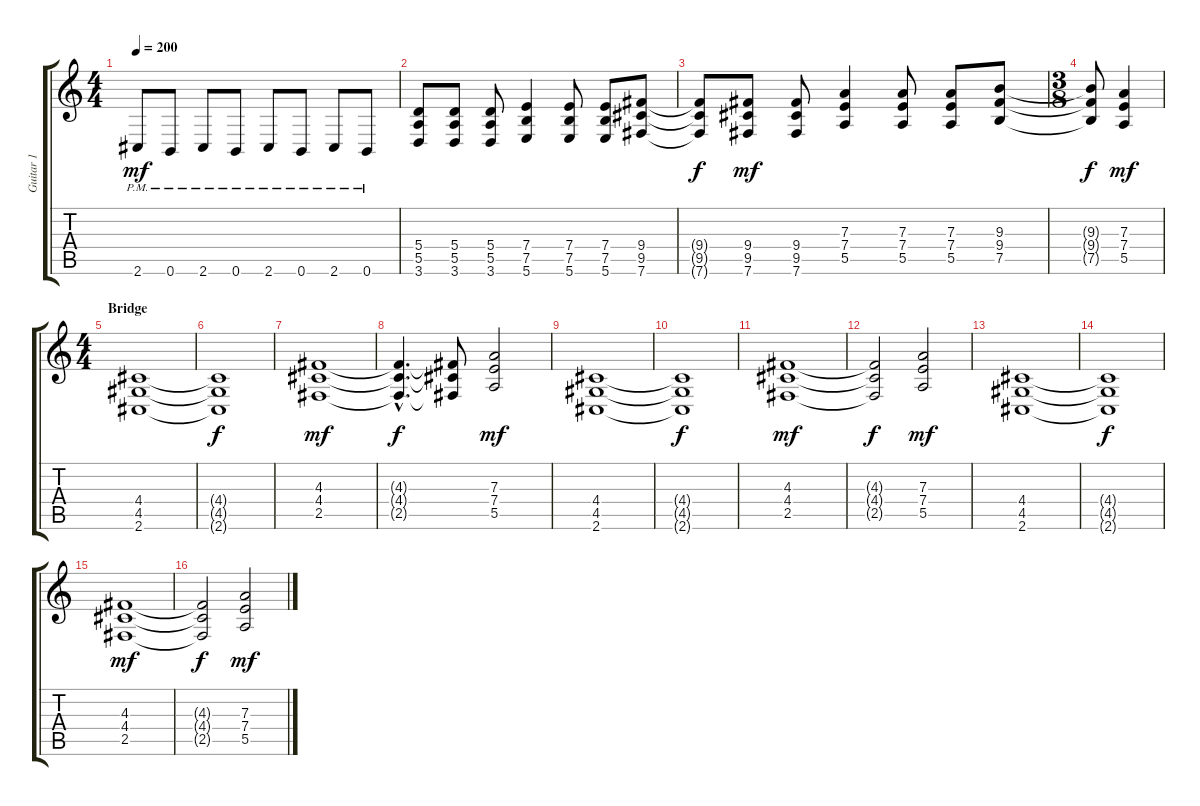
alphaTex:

\track ("Guitar 1" "Guitar 1") {instrument overdrivenguitar}
\staff {score tabs}
\tuning (B3 Gb3 D3 A2 E2 B1) {hide}
\ts (4 4)
\tempo 200
\clef g2
\ks c
2.6{pm}.8{dy mf} 0.6{pm}.8 2.6{pm}.8 0.6{pm}.8 2.6{pm}.8 0.6{pm}.8 2.6{pm}.8 0.6{pm}.8 |
(5.4 5.5 3.6).8 (5.4 5.5 3.6).8 (5.4 5.5 3.6).8 (7.4 7.5 5.6).4 (7.4 7.5 5.6).8 (7.4 7.5 5.6).8 (9.4 9.5 7.6).8 |
(9.4{t} 9.5{t} 7.6{t}).8{dy f} (9.4 9.5 7.6).8{dy mf} (9.4 9.5 7.6).8 (7.3 7.4 5.5).4 (7.3 7.4 5.5).8 (7.3 7.4 5.5).8 (9.3 9.4 7.5).8 |
\ts (3 8)
(9.3{t} 9.4{t} 7.5{t}).8{dy f} (7.3 7.4 5.5).4{dy mf} |
\ts (4 4)
\section ("" "Bridge")
(4.4 4.5 2.6).1 |
(4.4{t} 4.5{t} 2.6{t}).1{dy f} |
(4.3 4.4 2.5).1{dy mf} |
(4.3{hac t} 4.4{hac t} 2.5{hac t}).4{d dy f} (4.3{t} 4.4{t} 2.5{t}).8 (7.3 7.4 5.5).2{dy mf} |
(4.4 4.5 2.6).1 |
(4.4{t} 4.5{t} 2.6{t}).1{dy f} |
(4.3 4.4 2.5).1{dy mf} |
(4.3{t} 4.4{t} 2.5{t}).2{dy f} (7.3 7.4 5.5).2{dy mf} |
(4.4 4.5 2.6).1 |
(4.4{t} 4.5{t} 2.6{t}).1{dy f} |
(4.3 4.4 2.5).1{dy mf} |
(4.3{t} 4.4{t} 2.5{t}).2{dy f} (7.3 7.4 5.5).2{dy mf}
